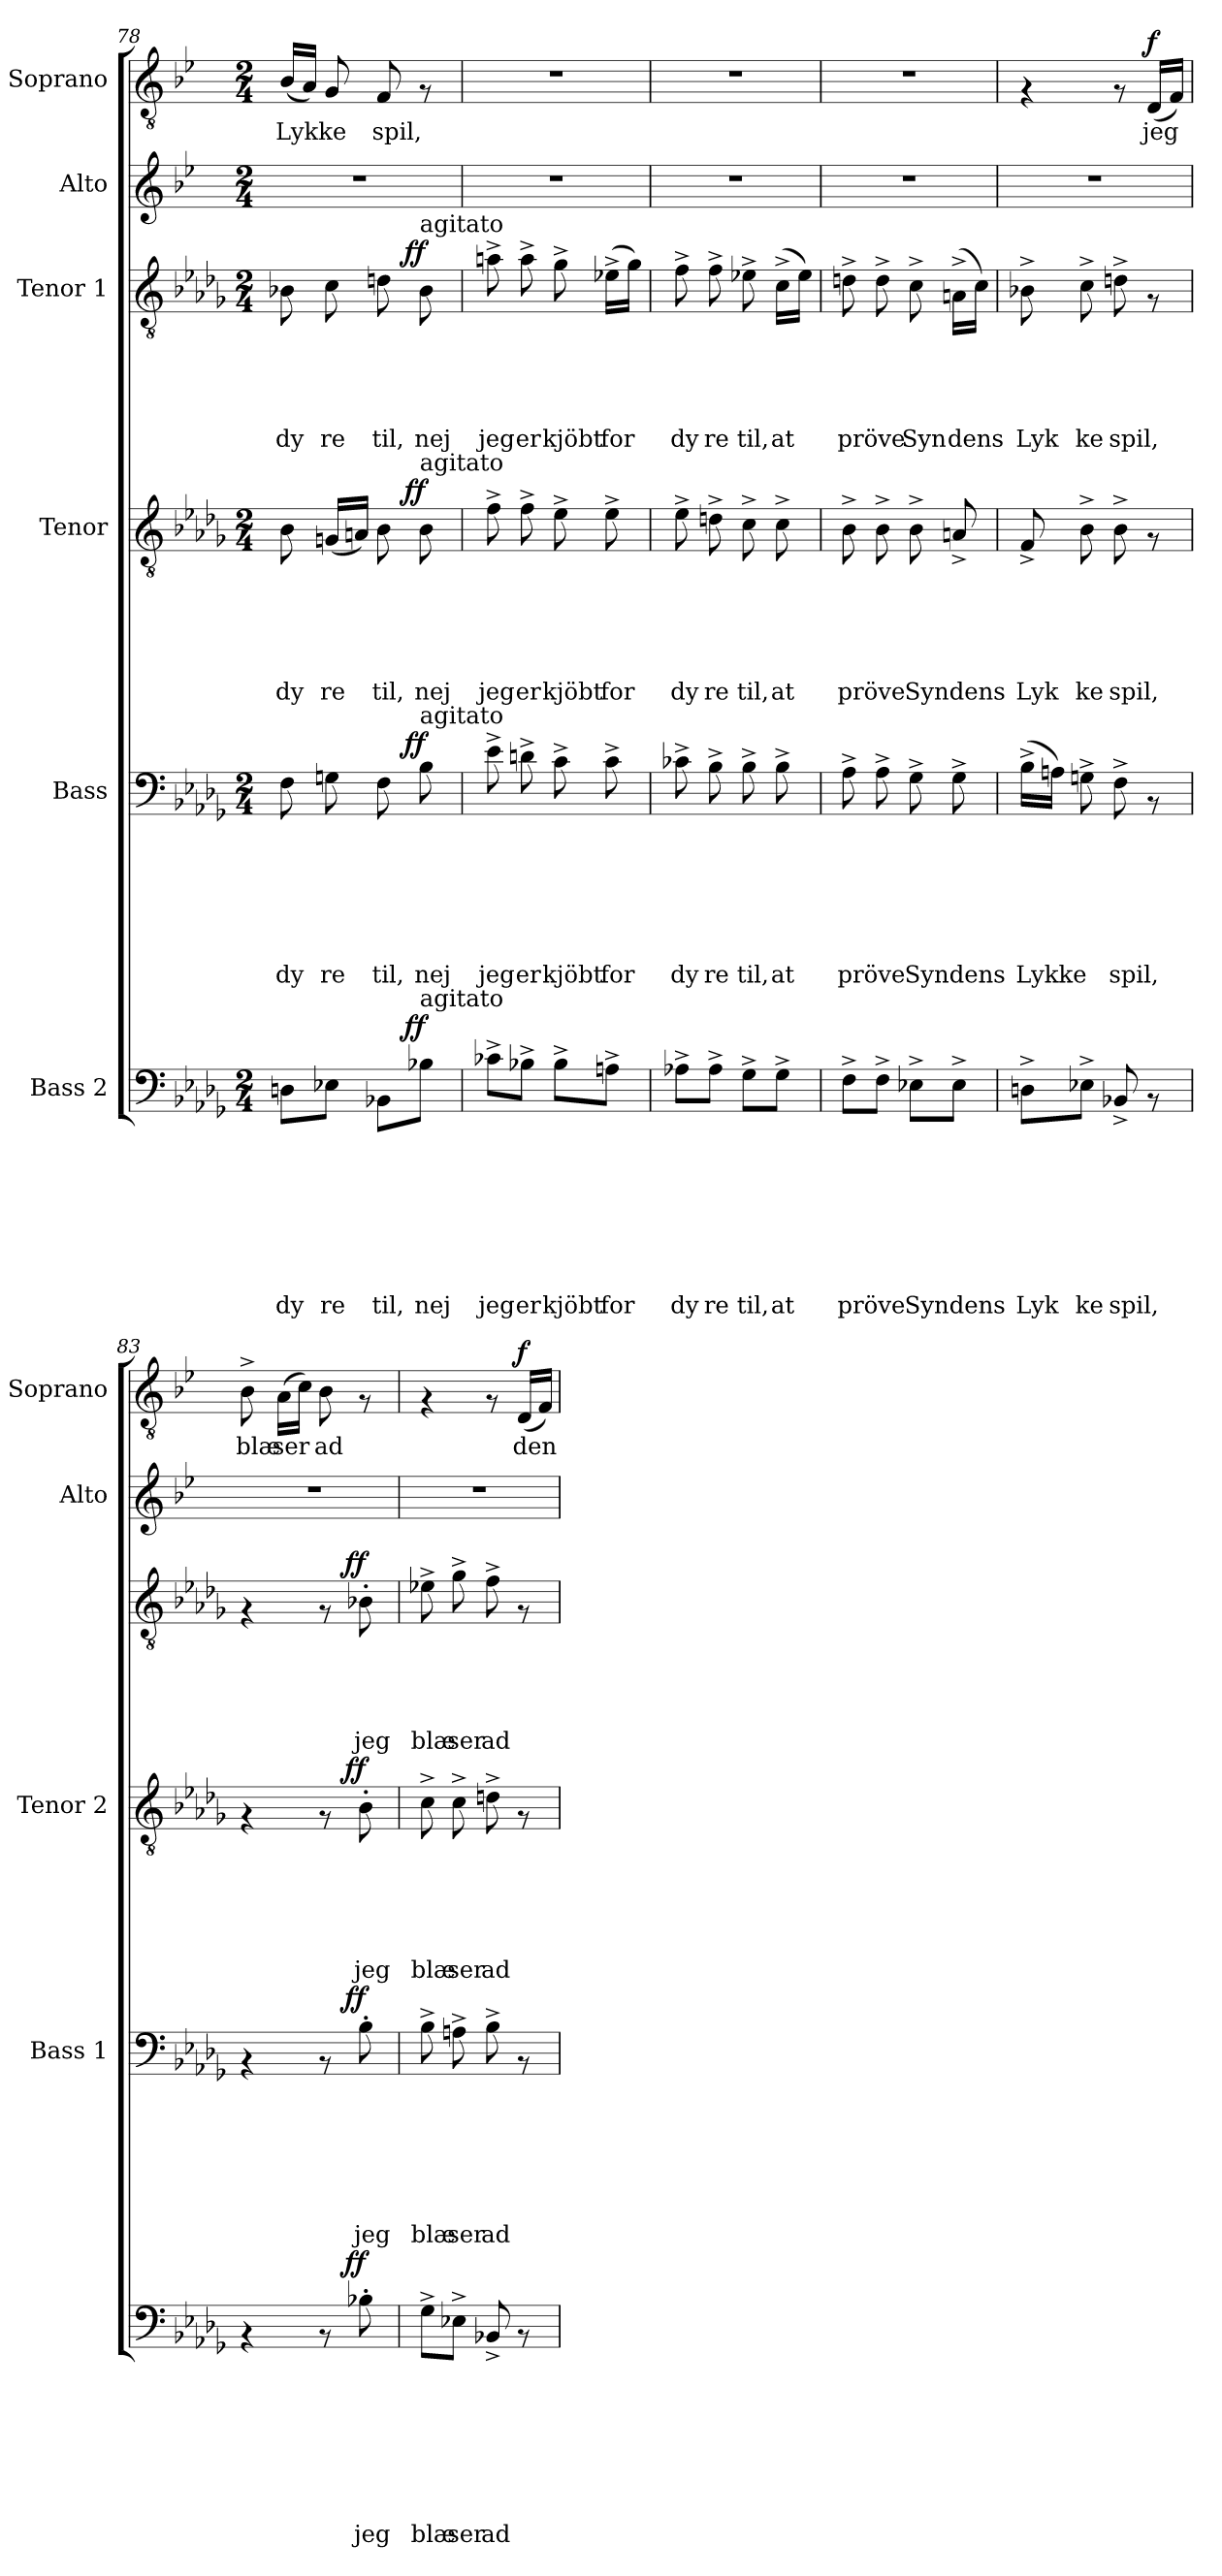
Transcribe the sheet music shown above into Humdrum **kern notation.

**kern	**text	**text	**text	**text	**text	**text	**text	**text	**dynam	**kern	**text	**text	**text	**text	**text	**text	**text	**dynam	**kern	**text	**text	**text	**text	**text	**text	**dynam	**kern	**text	**text	**text	**text	**text	**dynam	**kern	**kern	**text	**dynam
*part6	*part6	*part6	*part6	*part6	*part6	*part6	*part6	*part6	*part6	*part5	*part5	*part5	*part5	*part5	*part5	*part5	*part5	*part5	*part4	*part4	*part4	*part4	*part4	*part4	*part4	*part4	*part3	*part3	*part3	*part3	*part3	*part3	*part3	*part2	*part1	*part1	*part1
*staff6	*staff6	*staff6	*staff6	*staff6	*staff6	*staff6	*staff6	*staff6	*staff6	*staff5	*staff5	*staff5	*staff5	*staff5	*staff5	*staff5	*staff5	*staff5	*staff4	*staff4	*staff4	*staff4	*staff4	*staff4	*staff4	*staff4	*staff3	*staff3	*staff3	*staff3	*staff3	*staff3	*staff3	*staff2	*staff1	*staff1	*staff1
*I"Bass 2	*	*	*	*	*	*	*	*	*	*I"Bass	*	*	*	*	*	*	*	*	*I"Tenor	*	*	*	*	*	*	*	*I"Tenor 1	*	*	*	*	*	*	*I"Alto	*I"Soprano	*	*
*	*	*	*	*	*	*	*	*	*	*I'Bass 1	*	*	*	*	*	*	*	*	*I'Tenor 2	*	*	*	*	*	*	*	*	*	*	*	*	*	*	*I'Alto	*I'Soprano	*	*
*clefF4	*	*	*	*	*	*	*	*	*	*clefF4	*	*	*	*	*	*	*	*	*clefGv2	*	*	*	*	*	*	*	*clefGv2	*	*	*	*	*	*	*clefG2	*clefGv2	*	*
*ITrd2c3	*	*	*	*	*	*	*	*	*	*	*	*	*	*	*	*	*	*	*	*	*	*	*	*	*	*	*ITrd2c3	*	*	*	*	*	*	*	*	*	*
*k[b-e-]	*	*	*	*	*	*	*	*	*	*k[b-e-a-d-g-]	*	*	*	*	*	*	*	*	*k[b-e-a-d-g-]	*	*	*	*	*	*	*	*k[b-e-]	*	*	*	*	*	*	*k[b-e-]	*k[b-e-]	*	*
*B-:	*	*	*	*	*	*	*	*	*	*D-:	*	*	*	*	*	*	*	*	*D-:	*	*	*	*	*	*	*	*B-:	*	*	*	*	*	*	*B-:	*B-:	*	*
*M2/4	*	*	*	*	*	*	*	*	*	*M2/4	*	*	*	*	*	*	*	*	*M2/4	*	*	*	*	*	*	*	*M2/4	*	*	*	*	*	*	*M2/4	*M2/4	*	*
=78	=78	=78	=78	=78	=78	=78	=78	=78	=78	=78	=78	=78	=78	=78	=78	=78	=78	=78	=78	=78	=78	=78	=78	=78	=78	=78	=78	=78	=78	=78	=78	=78	=78	=78	=78	=78	=78
!	!	!	!	!	!	!	!	!LO:LY:b	!	!	!	!	!	!	!	!	!LO:LY:b	!	!	!	!	!	!	!	!LO:LY:b	!	!	!	!	!	!	!LO:LY:b	!	!	!	!LO:LY:a	!
*^	*	*	*	*	*	*	*	*	*	*^	*	*	*	*	*	*	*	*	*^	*	*	*	*	*	*	*	*^	*	*	*	*	*	*	*	*	*	*
8BBn\L	4ryy	.	.	.	.	.	.	.	dy	.	8F\	4ryy	.	.	.	.	.	.	dy	.	8B-\	4ryy	.	.	.	.	.	dy	.	8Gn\	4ryy	.	.	.	.	dy	.	2r	(<16B-/LL	Lykke	.
.	.	.	.	.	.	.	.	.	.	.	.	.	.	.	.	.	.	.	.	.	.	.	.	.	.	.	.	.	.	.	.	.	.	.	.	.	.	.	16A/JJ)	.	.
!	!	!	!	!	!	!	!	!	!LO:LY:b	!	!	!	!	!	!	!	!	!	!LO:LY:b	!	!	!	!	!	!	!	!	!LO:LY:b	!	!	!	!	!	!	!	!LO:LY:b	!	!	!	!	!
8Cn\J	.	.	.	.	.	.	.	.	re	.	8Gn\	.	.	.	.	.	.	.	re	.	(<16Gn/LL	.	.	.	.	.	.	re	.	8A\	.	.	.	.	.	re	.	.	8G/	.	.
.	.	.	.	.	.	.	.	.	.	.	.	.	.	.	.	.	.	.	.	.	16An/JJ)	.	.	.	.	.	.	.	.	.	.	.	.	.	.	.	.	.	.	.	.
!	!	!	!	!	!	!	!	!	!LO:LY:b	!	!	!	!	!	!	!	!	!	!LO:LY:b	!	!	!	!	!	!	!	!	!LO:LY:b	!	!	!	!	!	!	!	!LO:LY:b	!	!	!	!LO:LY:a	!
8GGn\L	16.ryy	.	.	.	.	.	.	.	til,	.	8F\	16.ryy	.	.	.	.	.	.	til,	.	8B-\	16.ryy	.	.	.	.	.	til,	.	8Bn\	16.ryy	.	.	.	.	til,	.	.	8F/	spil,	.
!	!	!	!	!	!	!	!	!	!	!LO:DY:a	!	!	!	!	!	!	!	!	!	!LO:DY:a	!	!	!	!	!	!	!	!	!LO:DY:a	!	!	!	!	!	!	!	!LO:DY:a	!	!	!	!
.	8ryy	.	.	.	.	.	.	.	.	ff	.	8ryy	.	.	.	.	.	.	.	ff	.	8ryy	.	.	.	.	.	.	ff	.	8ryy	.	.	.	.	.	ff	.	.	.	.
!	!	!	!	!	!	!	!	!	!	!	!	!	!	!	!	!	!	!	!	!	!	!	!	!	!	!	!	!	!	!LO:TX:a:t=agitato	!	!	!	!	!	!	!	!	!	!	!
!	!	!	!	!	!	!	!	!	!	!	!	!	!	!	!	!	!	!	!	!	!LO:TX:a:t=agitato	!	!	!	!	!	!	!	!	!	!	!	!	!	!	!	!	!	!	!	!
!	!	!	!	!	!	!	!	!	!	!	!LO:TX:a:t=agitato	!	!	!	!	!	!	!	!	!	!	!	!	!	!	!	!	!	!	!	!	!	!	!	!	!	!	!	!	!	!
!LO:TX:a:t=agitato	!	!	!	!	!	!	!	!	!	!	!	!	!	!	!	!	!	!	!	!	!	!	!	!	!	!	!	!	!	!	!	!	!	!	!	!	!	!	!	!	!
!	!	!	!	!	!	!	!	!	!LO:LY:b	!	!	!	!	!	!	!	!	!	!LO:LY:b	!	!	!	!	!	!	!	!	!LO:LY:b	!	!	!	!	!	!	!	!LO:LY:b	!	!	!	!	!
8Gn\J	.	.	.	.	.	.	.	.	nej	.	8B-\	.	.	.	.	.	.	.	nej	.	8B-\	.	.	.	.	.	.	nej	.	8G\	.	.	.	.	.	nej	.	.	8rF	.	.
.	32ryy	.	.	.	.	.	.	.	.	.	.	32ryy	.	.	.	.	.	.	.	.	.	32ryy	.	.	.	.	.	.	.	.	32ryy	.	.	.	.	.	.	.	.	.	.
=79	=79	=79	=79	=79	=79	=79	=79	=79	=79	=79	=79	=79	=79	=79	=79	=79	=79	=79	=79	=79	=79	=79	=79	=79	=79	=79	=79	=79	=79	=79	=79	=79	=79	=79	=79	=79	=79	=79	=79	=79	=79
!	!	!	!	!	!	!	!	!	!LO:LY:b	!	!	!	!	!	!	!	!	!	!LO:LY:b	!	!	!	!	!	!	!	!	!LO:LY:b	!	!	!	!	!	!	!	!LO:LY:b	!	!	!	!	!
*v	*v	*	*	*	*	*	*	*	*	*	*	*	*	*	*	*	*	*	*	*	*v	*v	*	*	*	*	*	*	*	*v	*v	*	*	*	*	*	*	*	*	*	*
*	*	*	*	*	*	*	*	*	*	*v	*v	*	*	*	*	*	*	*	*	*	*	*	*	*	*	*	*	*	*	*	*	*	*	*	*	*	*	*
8A-X^>\L	.	.	.	.	.	.	.	jeg	.	8e-^>\	.	.	.	.	.	.	jeg	.	8f^>\	.	.	.	.	.	jeg	.	8f#^>\	.	.	.	.	jeg	.	2r	2r	.	.
!	!	!	!	!	!	!	!	!LO:LY:b	!	!	!	!	!	!	!	!	!LO:LY:b	!	!	!	!	!	!	!	!LO:LY:b	!	!	!	!	!	!	!LO:LY:b	!	!	!	!	!
8Gn^>\J	.	.	.	.	.	.	.	er	.	8dn^>\	.	.	.	.	.	.	er	.	8f^>\	.	.	.	.	.	er	.	8f#^>\	.	.	.	.	er	.	.	.	.	.
!	!	!	!	!	!	!	!	!LO:LY:b	!	!	!	!	!	!	!	!	!LO:LY:b	!	!	!	!	!	!	!	!LO:LY:b	!	!	!	!	!	!	!LO:LY:b	!	!	!	!	!
8G^>\L	.	.	.	.	.	.	.	kjöbt	.	8c^>\	.	.	.	.	.	.	kjöbt	.	8e-^>\	.	.	.	.	.	kjöbt	.	8e-^>\	.	.	.	.	kjöbt	.	.	.	.	.
!	!	!	!	!	!	!	!	!LO:LY:b	!	!	!	!	!	!	!	!	!LO:LY:b	!	!	!	!	!	!	!	!LO:LY:b	!	!	!	!	!	!	!LO:LY:b	!	!	!	!	!
8F#^>\J	.	.	.	.	.	.	.	for	.	8c^>\	.	.	.	.	.	.	for	.	8e-^>\	.	.	.	.	.	for	.	(>16cn^>\LL	.	.	.	.	for	.	.	.	.	.
.	.	.	.	.	.	.	.	.	.	.	.	.	.	.	.	.	.	.	.	.	.	.	.	.	.	.	16e-\JJ)	.	.	.	.	.	.	.	.	.	.
=80	=80	=80	=80	=80	=80	=80	=80	=80	=80	=80	=80	=80	=80	=80	=80	=80	=80	=80	=80	=80	=80	=80	=80	=80	=80	=80	=80	=80	=80	=80	=80	=80	=80	=80	=80	=80	=80
!	!	!	!	!	!	!	!	!LO:LY:b	!	!	!	!	!	!	!	!	!LO:LY:b	!	!	!	!	!	!	!	!LO:LY:b	!	!	!	!	!	!	!LO:LY:b	!	!	!	!	!
8Fn^>\L	.	.	.	.	.	.	.	dy	.	8c-X^>\	.	.	.	.	.	.	dy	.	8e-^>\	.	.	.	.	.	dy	.	8d^>\	.	.	.	.	dy	.	2r	2r	.	.
!	!	!	!	!	!	!	!	!LO:LY:b	!	!	!	!	!	!	!	!	!LO:LY:b	!	!	!	!	!	!	!	!LO:LY:b	!	!	!	!	!	!	!LO:LY:b	!	!	!	!	!
8F^>\J	.	.	.	.	.	.	.	re	.	8B-^>\	.	.	.	.	.	.	re	.	8dn^>\	.	.	.	.	.	re	.	8d^>\	.	.	.	.	re	.	.	.	.	.
!	!	!	!	!	!	!	!	!LO:LY:b	!	!	!	!	!	!	!	!	!LO:LY:b	!	!	!	!	!	!	!	!LO:LY:b	!	!	!	!	!	!	!LO:LY:b	!	!	!	!	!
8E-^>\L	.	.	.	.	.	.	.	til,	.	8B-^>\	.	.	.	.	.	.	til,	.	8c^>\	.	.	.	.	.	til,	.	8cn^>\	.	.	.	.	til,	.	.	.	.	.
!	!	!	!	!	!	!	!	!LO:LY:b	!	!	!	!	!	!	!	!	!LO:LY:b	!	!	!	!	!	!	!	!LO:LY:b	!	!	!	!	!	!	!LO:LY:b	!	!	!	!	!
8E-^>\J	.	.	.	.	.	.	.	at	.	8B-^>\	.	.	.	.	.	.	at	.	8c^>\	.	.	.	.	.	at	.	(>16A^>\LL	.	.	.	.	at	.	.	.	.	.
.	.	.	.	.	.	.	.	.	.	.	.	.	.	.	.	.	.	.	.	.	.	.	.	.	.	.	16c\JJ)	.	.	.	.	.	.	.	.	.	.
=81	=81	=81	=81	=81	=81	=81	=81	=81	=81	=81	=81	=81	=81	=81	=81	=81	=81	=81	=81	=81	=81	=81	=81	=81	=81	=81	=81	=81	=81	=81	=81	=81	=81	=81	=81	=81	=81
!	!	!	!	!	!	!	!	!LO:LY:b	!	!	!	!	!	!	!	!	!LO:LY:b	!	!	!	!	!	!	!	!LO:LY:b	!	!	!	!	!	!	!LO:LY:b	!	!	!	!	!
8D^>\L	.	.	.	.	.	.	.	pröve	.	8A-^>\	.	.	.	.	.	.	pröve	.	8B-^>\	.	.	.	.	.	pröve	.	8Bn^>\	.	.	.	.	pröve	.	2r	2r	.	.
8D^>\J	.	.	.	.	.	.	.	.	.	8A-^>\	.	.	.	.	.	.	.	.	8B-^>\	.	.	.	.	.	.	.	8B^>\	.	.	.	.	.	.	.	.	.	.
!	!	!	!	!	!	!	!	!LO:LY:b	!	!	!	!	!	!	!	!	!LO:LY:b	!	!	!	!	!	!	!	!LO:LY:b	!	!	!	!	!	!	!LO:LY:b	!	!	!	!	!
8Cn^>\L	.	.	.	.	.	.	.	Syndens	.	8G-^>\	.	.	.	.	.	.	Syndens	.	8B-^>\	.	.	.	.	.	Syndens	.	8A^>\	.	.	.	.	Syn	.	.	.	.	.
!	!	!	!	!	!	!	!	!	!	!	!	!	!	!	!	!	!	!	!	!	!	!	!	!	!	!	!	!	!	!	!	!LO:LY:b	!	!	!	!	!
8C^>\J	.	.	.	.	.	.	.	.	.	8G-^>\	.	.	.	.	.	.	.	.	8An^</	.	.	.	.	.	.	.	(>16F#^>\LL	.	.	.	.	dens	.	.	.	.	.
.	.	.	.	.	.	.	.	.	.	.	.	.	.	.	.	.	.	.	.	.	.	.	.	.	.	.	16A\JJ)	.	.	.	.	.	.	.	.	.	.
=82	=82	=82	=82	=82	=82	=82	=82	=82	=82	=82	=82	=82	=82	=82	=82	=82	=82	=82	=82	=82	=82	=82	=82	=82	=82	=82	=82	=82	=82	=82	=82	=82	=82	=82	=82	=82	=82
!	!	!	!	!	!	!	!	!LO:LY:b	!	!	!	!	!	!	!	!	!LO:LY:b	!	!	!	!	!	!	!	!LO:LY:b	!	!	!	!	!	!	!LO:LY:b	!	!	!	!	!
8BBn^>\L	.	.	.	.	.	.	.	Lyk	.	(>16B-^>\LL	.	.	.	.	.	.	Lykke	.	8F^</	.	.	.	.	.	Lyk	.	8Gn^>\	.	.	.	.	Lyk	.	2r	4rF	.	.
.	.	.	.	.	.	.	.	.	.	16An\JJ)	.	.	.	.	.	.	.	.	.	.	.	.	.	.	.	.	.	.	.	.	.	.	.	.	.	.	.
!	!	!	!	!	!	!	!	!LO:LY:b	!	!	!	!	!	!	!	!	!	!	!	!	!	!	!	!	!LO:LY:b	!	!	!	!	!	!	!LO:LY:b	!	!	!	!	!
8Cn^>\J	.	.	.	.	.	.	.	ke	.	8Gn^>\	.	.	.	.	.	.	.	.	8B-^>\	.	.	.	.	.	ke	.	8A^>\	.	.	.	.	ke	.	.	.	.	.
!	!	!	!	!	!	!	!	!LO:LY:b	!	!	!	!	!	!	!	!	!LO:LY:b	!	!	!	!	!	!	!	!LO:LY:b	!	!	!	!	!	!	!LO:LY:b	!	!	!	!	!
8GGn^</	.	.	.	.	.	.	.	spil,	.	8F^>\	.	.	.	.	.	.	spil,	.	8B-^>\	.	.	.	.	.	spil,	.	8Bn^>\	.	.	.	.	spil,	.	.	8rF	.	.
!	!	!	!	!	!	!	!	!	!	!	!	!	!	!	!	!	!	!	!	!	!	!	!	!	!	!	!	!	!	!	!	!	!	!	!	!LO:LY:a	!LO:DY:a
8rAA	.	.	.	.	.	.	.	.	.	8rAA	.	.	.	.	.	.	.	.	8rF	.	.	.	.	.	.	.	8rF	.	.	.	.	.	.	.	(<16D/LL	jeg	f
.	.	.	.	.	.	.	.	.	.	.	.	.	.	.	.	.	.	.	.	.	.	.	.	.	.	.	.	.	.	.	.	.	.	.	16F/JJ)	.	.
!!LO:LB:g=z
=83	=83	=83	=83	=83	=83	=83	=83	=83	=83	=83	=83	=83	=83	=83	=83	=83	=83	=83	=83	=83	=83	=83	=83	=83	=83	=83	=83	=83	=83	=83	=83	=83	=83	=83	=83	=83	=83
!	!	!	!	!	!	!	!	!	!	!	!	!	!	!	!	!	!	!	!	!	!	!	!	!	!	!	!	!	!	!	!	!	!	!	!	!LO:LY:b	!
*^	*	*	*	*	*	*	*	*	*	*^	*	*	*	*	*	*	*	*	*^	*	*	*	*	*	*	*	*^	*	*	*	*	*	*	*	*	*	*
4rAA	4ryy	.	.	.	.	.	.	.	.	.	4rAA	4ryy	.	.	.	.	.	.	.	.	4rF	4ryy	.	.	.	.	.	.	.	4rF	4ryy	.	.	.	.	.	.	2r	8B-^>\	blæ	.
!	!	!	!	!	!	!	!	!	!	!	!	!	!	!	!	!	!	!	!	!	!	!	!	!	!	!	!	!	!	!	!	!	!	!	!	!	!	!	!	!LO:LY:b	!
.	.	.	.	.	.	.	.	.	.	.	.	.	.	.	.	.	.	.	.	.	.	.	.	.	.	.	.	.	.	.	.	.	.	.	.	.	.	.	(>16A\LL	ser	.
.	.	.	.	.	.	.	.	.	.	.	.	.	.	.	.	.	.	.	.	.	.	.	.	.	.	.	.	.	.	.	.	.	.	.	.	.	.	.	16c\JJ)	.	.
!	!	!	!	!	!	!	!	!	!	!	!	!	!	!	!	!	!	!	!	!	!	!	!	!	!	!	!	!	!	!	!	!	!	!	!	!	!	!	!	!LO:LY:b	!
8rAA	16.ryy	.	.	.	.	.	.	.	.	.	8rAA	16.ryy	.	.	.	.	.	.	.	.	8rF	16.ryy	.	.	.	.	.	.	.	8rF	16.ryy	.	.	.	.	.	.	.	8B-\	ad	.
!	!	!	!	!	!	!	!	!	!	!LO:DY:a	!	!	!	!	!	!	!	!	!	!LO:DY:a	!	!	!	!	!	!	!	!	!LO:DY:a	!	!	!	!	!	!	!	!LO:DY:a	!	!	!	!
.	8ryy	.	.	.	.	.	.	.	.	ff	.	8ryy	.	.	.	.	.	.	.	ff	.	8ryy	.	.	.	.	.	.	ff	.	8ryy	.	.	.	.	.	ff	.	.	.	.
!	!	!	!	!	!	!	!	!	!LO:LY:b	!	!	!	!	!	!	!	!	!	!LO:LY:b	!	!	!	!	!	!	!	!	!LO:LY:b	!	!	!	!	!	!	!	!LO:LY:b	!	!	!	!	!
8Gn'>\	.	.	.	.	.	.	.	.	jeg	.	8B-'>\	.	.	.	.	.	.	.	jeg	.	8B-'>\	.	.	.	.	.	.	jeg	.	8Gn'>\	.	.	.	.	.	jeg	.	.	8rF	.	.
.	32ryy	.	.	.	.	.	.	.	.	.	.	32ryy	.	.	.	.	.	.	.	.	.	32ryy	.	.	.	.	.	.	.	.	32ryy	.	.	.	.	.	.	.	.	.	.
=84	=84	=84	=84	=84	=84	=84	=84	=84	=84	=84	=84	=84	=84	=84	=84	=84	=84	=84	=84	=84	=84	=84	=84	=84	=84	=84	=84	=84	=84	=84	=84	=84	=84	=84	=84	=84	=84	=84	=84	=84	=84
!	!	!	!	!	!	!	!	!	!LO:LY:b	!	!	!	!	!	!	!	!	!	!LO:LY:b	!	!	!	!	!	!	!	!	!LO:LY:b	!	!	!	!	!	!	!	!LO:LY:b	!	!	!	!	!
*v	*v	*	*	*	*	*	*	*	*	*	*	*	*	*	*	*	*	*	*	*	*v	*v	*	*	*	*	*	*	*	*v	*v	*	*	*	*	*	*	*	*	*	*
*	*	*	*	*	*	*	*	*	*	*v	*v	*	*	*	*	*	*	*	*	*	*	*	*	*	*	*	*	*	*	*	*	*	*	*	*	*	*	*
8E-^>\L	.	.	.	.	.	.	.	blæ	.	8B-^>\	.	.	.	.	.	.	blæ	.	8c^>\	.	.	.	.	.	blæ	.	8cn^>\	.	.	.	.	blæ	.	2r	4rF	.	.
!	!	!	!	!	!	!	!	!LO:LY:b	!	!	!	!	!	!	!	!	!LO:LY:b	!	!	!	!	!	!	!	!LO:LY:b	!	!	!	!	!	!	!LO:LY:b	!	!	!	!	!
8Cn^>\J	.	.	.	.	.	.	.	ser	.	8An^>\	.	.	.	.	.	.	ser	.	8c^>\	.	.	.	.	.	ser	.	8e-^>\	.	.	.	.	ser	.	.	.	.	.
!	!	!	!	!	!	!	!	!LO:LY:b	!	!	!	!	!	!	!	!	!LO:LY:b	!	!	!	!	!	!	!	!LO:LY:b	!	!	!	!	!	!	!LO:LY:b	!	!	!	!	!
8GGn^</	.	.	.	.	.	.	.	ad	.	8B-^>\	.	.	.	.	.	.	ad	.	8dn^>\	.	.	.	.	.	ad	.	8d^>\	.	.	.	.	ad	.	.	8rF	.	.
!	!	!	!	!	!	!	!	!	!	!	!	!	!	!	!	!	!	!	!	!	!	!	!	!	!	!	!	!	!	!	!	!	!	!	!	!LO:LY:b	!LO:DY:a
8rAA	.	.	.	.	.	.	.	.	.	8rAA	.	.	.	.	.	.	.	.	8rF	.	.	.	.	.	.	.	8rF	.	.	.	.	.	.	.	(<16D/LL	den	f
.	.	.	.	.	.	.	.	.	.	.	.	.	.	.	.	.	.	.	.	.	.	.	.	.	.	.	.	.	.	.	.	.	.	.	16F/JJ)	.	.
=	=	=	=	=	=	=	=	=	=	=	=	=	=	=	=	=	=	=	=	=	=	=	=	=	=	=	=	=	=	=	=	=	=	=	=	=	=
*-	*-	*-	*-	*-	*-	*-	*-	*-	*-	*-	*-	*-	*-	*-	*-	*-	*-	*-	*-	*-	*-	*-	*-	*-	*-	*-	*-	*-	*-	*-	*-	*-	*-	*-	*-	*-	*-
